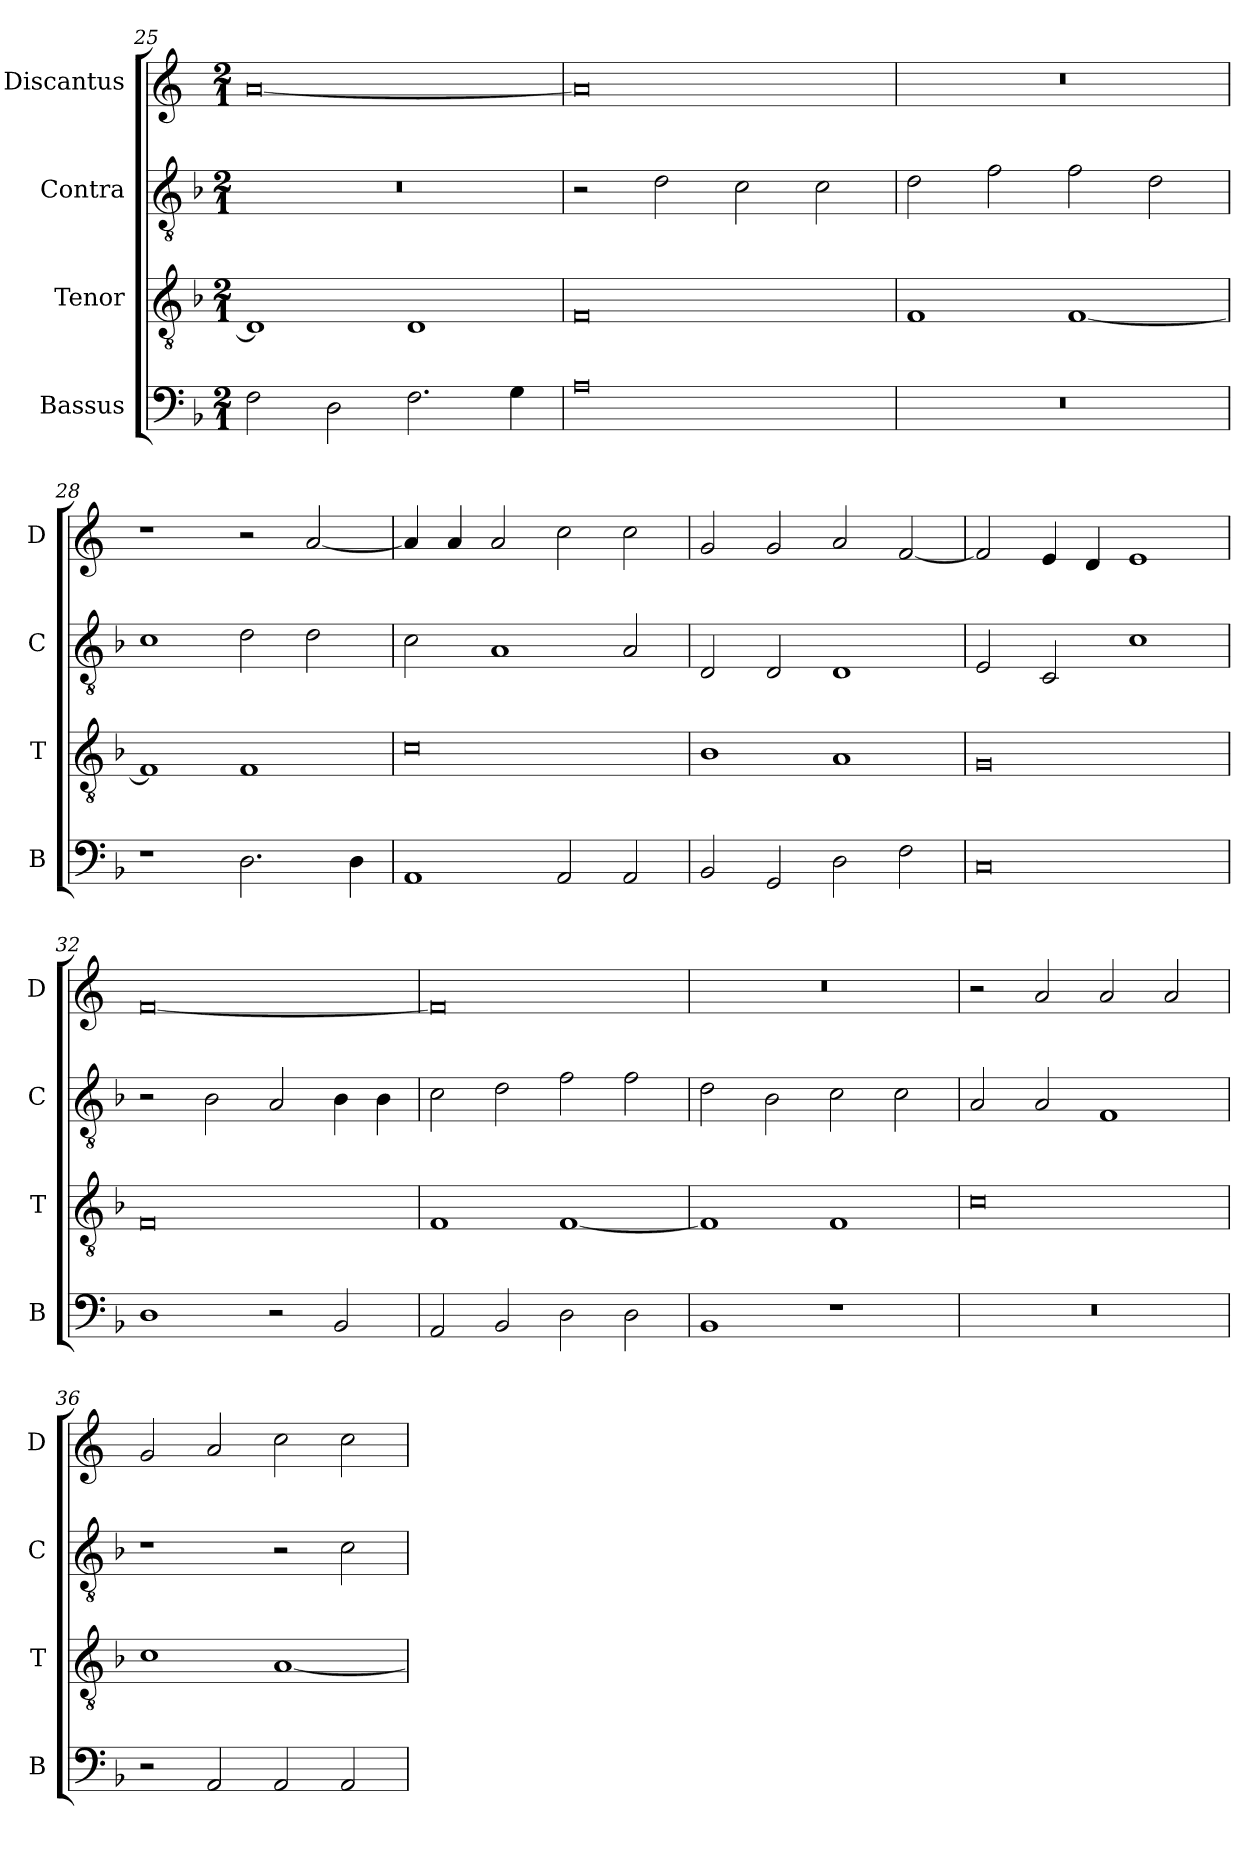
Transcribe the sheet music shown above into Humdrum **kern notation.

**kern	**kern	**kern	**kern
*part4	*part3	*part2	*part1
*staff4	*staff3	*staff2	*staff1
*I"Bassus	*I"Tenor	*I"Contra	*I"Discantus
*I'B	*I'T	*I'C	*I'D
*clefF4	*clefGv2	*clefGv2	*clefG2
*k[b-]	*k[b-]	*k[b-]	*k[]
*M2/1	*M2/1	*M2/1	*M2/1
=25	=25	=25	=25
2F\	1D]	0r	[0a
2D\	.	.	.
2.F\	1D	.	.
4G\	.	.	.
=26	=26	=26	=26
0A	0F	2r	0a]
.	.	2d\	.
.	.	2c\	.
.	.	2c\	.
=27	=27	=27	=27
0r	1F	2d\	0r
.	.	2f\	.
.	[1F	2f\	.
.	.	2d\	.
=28	=28	=28	=28
1r	1F]	1c	1r
2.D\	1F	2d\	2r
.	.	2d\	[2a/
4D\	.	.	.
=29	=29	=29	=29
1AA	0c	2c\	4a/]
.	.	.	4a/
.	.	1A	2a/
2AA/	.	.	2cc\
2AA/	.	2A/	2cc\
=30	=30	=30	=30
2BB-/	1B-	2D/	2g/
2GG/	.	2D/	2g/
2D\	1A	1D	2a/
2F\	.	.	[2f/
=31	=31	=31	=31
0C	0G	2E/	2f/]
.	.	2C/	4e/
.	.	.	4d/
.	.	1c	1e
=32	=32	=32	=32
1D	0F	2r	[0f
.	.	2B-\	.
2r	.	2A/	.
2BB-/	.	4B-\	.
.	.	4B-\	.
=33	=33	=33	=33
2AA/	1F	2c\	0f]
2BB-/	.	2d\	.
2D\	[1F	2f\	.
2D\	.	2f\	.
=34	=34	=34	=34
1BB-	1F]	2d\	0r
.	.	2B-\	.
1r	1F	2c\	.
.	.	2c\	.
=35	=35	=35	=35
0r	0c	2A/	2r
.	.	2A/	2a/
.	.	1F	2a/
.	.	.	2a/
=36	=36	=36	=36
2r	1c	1r	2g/
2AA/	.	.	2a/
2AA/	[1A	2r	2cc\
2AA/	.	2c\	2cc\
=	=	=	=
*-	*-	*-	*-
